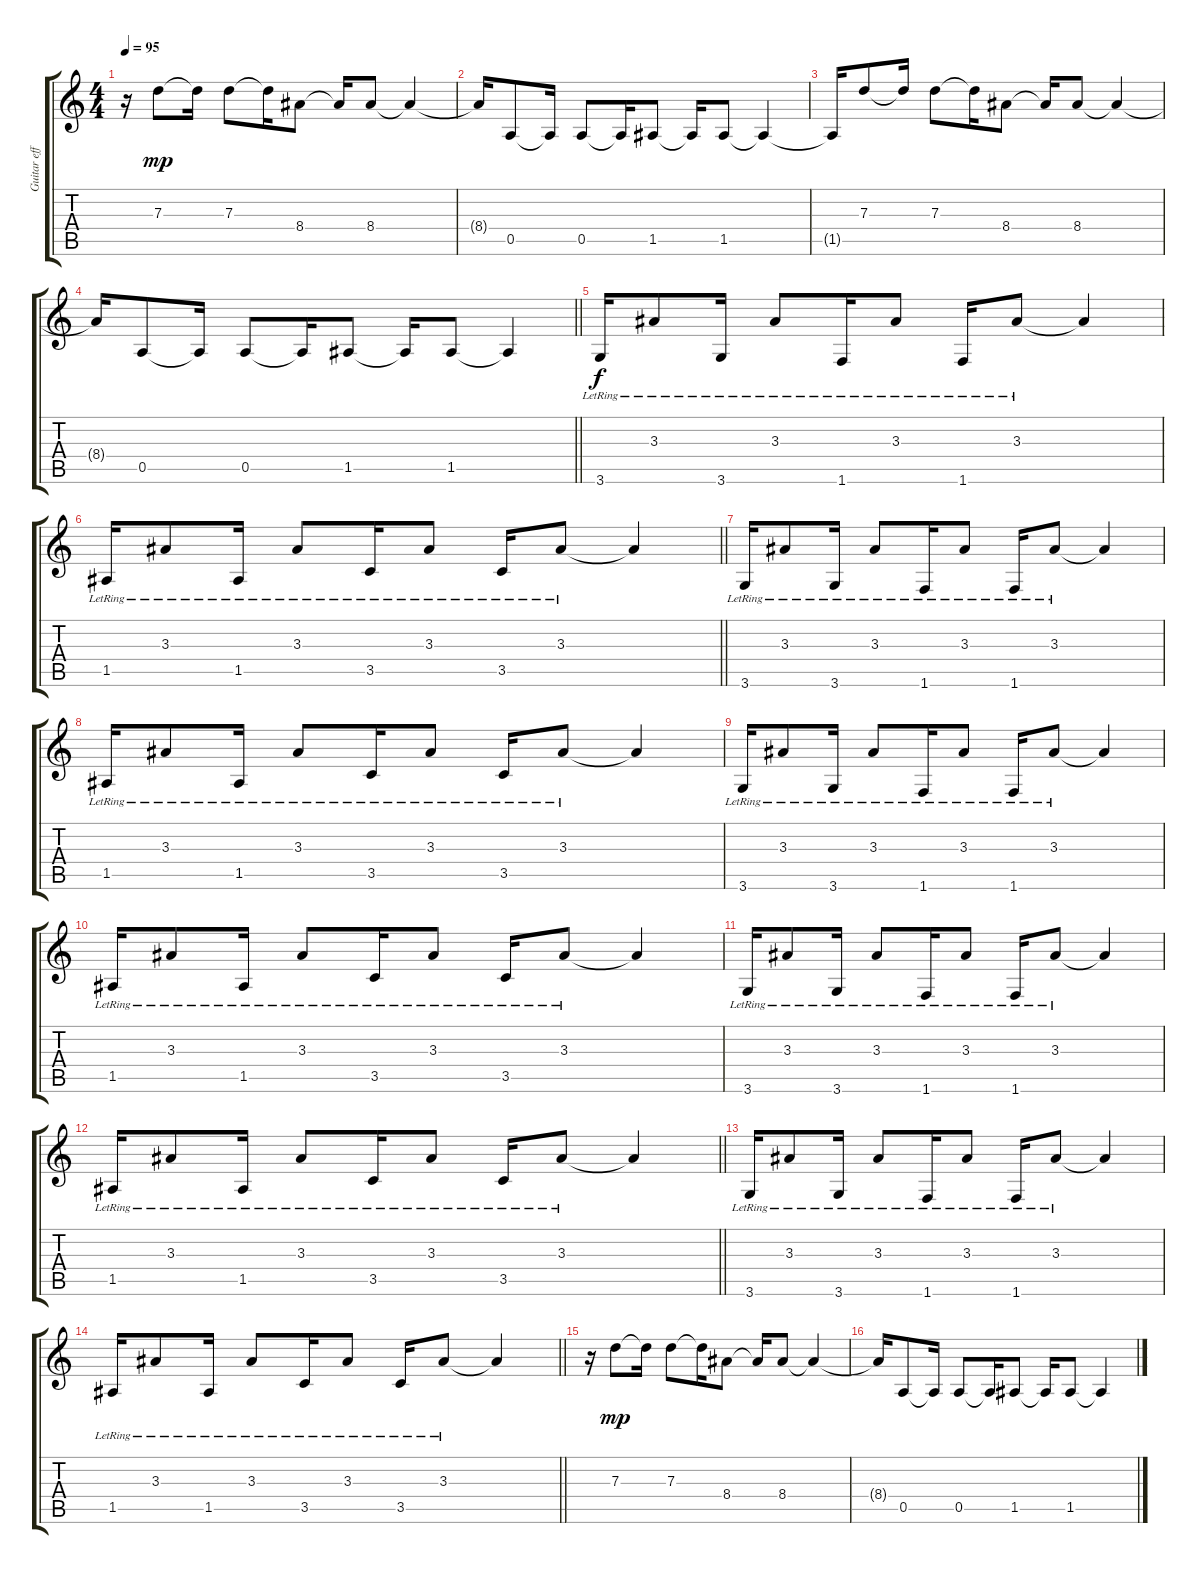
\track ("Guitar effect 1" "Guitar eff") {instrument overdrivenguitar}
\staff {score tabs}
\tuning (E4 B3 G3 D3 A2 E2) {hide}
\ts (4 4)
\tempo 95
\clef g2
\ks c
r.16{dy mp volume 2 instrument overdrivenguitar} 7.3.8 7.3{t}.16 7.3.8 7.3{t}.16 8.4.8 8.4{t}.16 8.4.8 8.4{t}.4 |
8.4{t}.16 0.5.8 0.5{t}.16 0.5.8 0.5{t}.16 1.5.8 1.5{t}.16 1.5.8 1.5{t}.4 |
1.5{t}.16{instrument overdrivenguitar} 7.3.8 7.3{t}.16 7.3.8 7.3{t}.16 8.4.8 8.4{t}.16 8.4.8 8.4{t}.4 |
\barLineRight lightlight
8.4{t}.16 0.5.8 0.5{t}.16 0.5.8 0.5{t}.16 1.5.8 1.5{t}.16 1.5.8 1.5{t}.4 |
3.6{lr}.16{dy f volume 4 instrument electricguitarclean} 3.3{lr}.8 3.6{lr}.16 3.3{lr}.8 1.6{lr}.16 3.3{lr}.8 1.6{lr}.16 3.3{lr}.8 3.3{t}.4 |
\barLineRight lightlight
1.5{lr}.16 3.3{lr}.8 1.5{lr}.16 3.3{lr}.8 3.5{lr}.16 3.3{lr}.8 3.5{lr}.16 3.3{lr}.8 3.3{t}.4 |
3.6{lr}.16{volume 4 instrument electricguitarclean} 3.3{lr}.8 3.6{lr}.16 3.3{lr}.8 1.6{lr}.16 3.3{lr}.8 1.6{lr}.16 3.3{lr}.8 3.3{t}.4 |
1.5{lr}.16 3.3{lr}.8 1.5{lr}.16 3.3{lr}.8 3.5{lr}.16 3.3{lr}.8 3.5{lr}.16 3.3{lr}.8 3.3{t}.4 |
3.6{lr}.16{volume 4 instrument electricguitarclean} 3.3{lr}.8 3.6{lr}.16 3.3{lr}.8 1.6{lr}.16 3.3{lr}.8 1.6{lr}.16 3.3{lr}.8 3.3{t}.4 |
1.5{lr}.16 3.3{lr}.8 1.5{lr}.16 3.3{lr}.8 3.5{lr}.16 3.3{lr}.8 3.5{lr}.16 3.3{lr}.8 3.3{t}.4 |
3.6{lr}.16{volume 4 instrument electricguitarclean} 3.3{lr}.8 3.6{lr}.16 3.3{lr}.8 1.6{lr}.16 3.3{lr}.8 1.6{lr}.16 3.3{lr}.8 3.3{t}.4 |
\barLineRight lightlight
1.5{lr}.16 3.3{lr}.8 1.5{lr}.16 3.3{lr}.8 3.5{lr}.16 3.3{lr}.8 3.5{lr}.16 3.3{lr}.8 3.3{t}.4 |
3.6{lr}.16{volume 4 instrument electricguitarclean} 3.3{lr}.8 3.6{lr}.16 3.3{lr}.8 1.6{lr}.16 3.3{lr}.8 1.6{lr}.16 3.3{lr}.8 3.3{t}.4 |
\barLineRight lightlight
1.5{lr}.16 3.3{lr}.8 1.5{lr}.16 3.3{lr}.8 3.5{lr}.16 3.3{lr}.8 3.5{lr}.16 3.3{lr}.8 3.3{t}.4 |
r.16{volume 2 instrument overdrivenguitar} 7.3.8{dy mp} 7.3{t}.16 7.3.8 7.3{t}.16 8.4.8 8.4{t}.16 8.4.8 8.4{t}.4 |
8.4{t}.16 0.5.8 0.5{t}.16 0.5.8 0.5{t}.16 1.5.8 1.5{t}.16 1.5.8 1.5{t}.4
